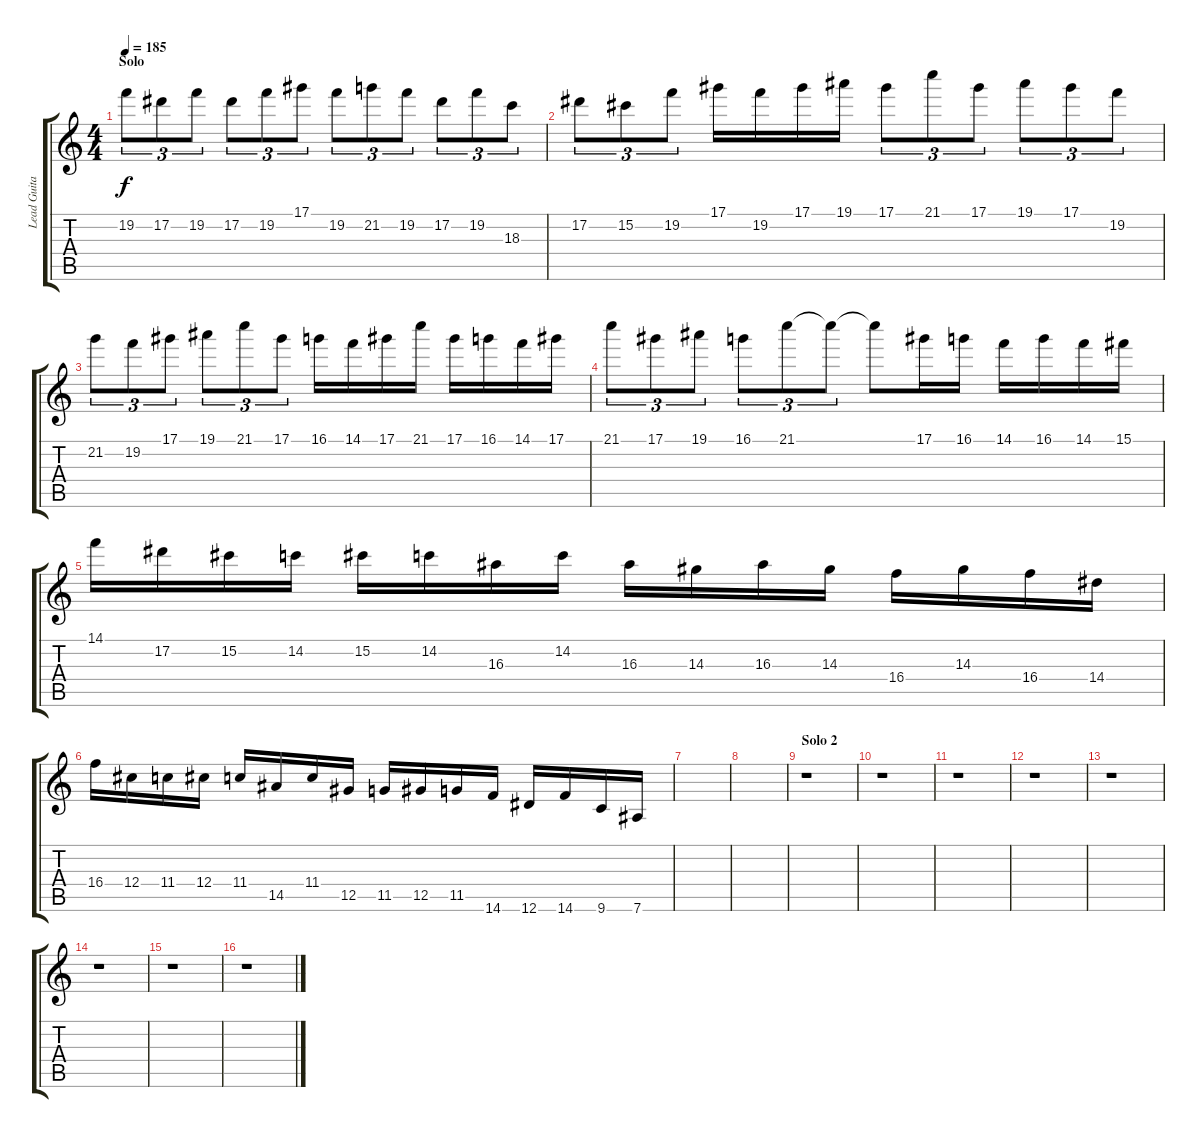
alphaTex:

\track ("Lead Guitar 2 - Henjo Richter" "Lead Guita") {instrument overdrivenguitar}
\staff {score tabs}
\tuning (Eb4 Bb3 Gb3 Db3 Ab2 Eb2) {hide}
\ts (4 4)
\section ("" "Solo")
\tempo 185
\clef g2
\ks c
19.2.8{tu (3 2) dy f} 17.2.8{tu (3 2)} 19.2.8{tu (3 2)} 17.2.8{tu (3 2)} 19.2.8{tu (3 2)} 17.1.8{tu (3 2)} 19.2.8{tu (3 2)} 21.2.8{tu (3 2)} 19.2.8{tu (3 2)} 17.2.8{tu (3 2)} 19.2.8{tu (3 2)} 18.3.8{tu (3 2)} |
17.2.8{tu (3 2)} 15.2.8{tu (3 2)} 19.2.8{tu (3 2)} 17.1.16 19.2.16 17.1.16 19.1.16 17.1.8{tu (3 2)} 21.1.8{tu (3 2)} 17.1.8{tu (3 2)} 19.1.8{tu (3 2)} 17.1.8{tu (3 2)} 19.2.8{tu (3 2)} |
21.2.8{tu (3 2)} 19.2.8{tu (3 2)} 17.1.8{tu (3 2)} 19.1.8{tu (3 2)} 21.1.8{tu (3 2)} 17.1.8{tu (3 2)} 16.1.16 14.1.16 17.1.16 21.1.16 17.1.16 16.1.16 14.1.16 17.1.16 |
21.1.8{tu (3 2)} 17.1.8{tu (3 2)} 19.1.8{tu (3 2)} 16.1.8{tu (3 2)} 21.1.8{tu (3 2)} 21.1{t}.8{tu (3 2)} 21.1{t}.8 17.1.16 16.1.16 14.1.16 16.1.16 14.1.16 15.1.16 |
14.1.16 17.2.16 15.2.16 14.2.16 15.2.16 14.2.16 16.3.16 14.2.16 16.3.16 14.3.16 16.3.16 14.3.16 16.4.16 14.3.16 16.4.16 14.4.16 |
16.4.16 12.4.16 11.4.16 12.4.16 11.4.16 14.5.16 11.4.16 12.5.16 11.5.16 12.5.16 11.5.16 14.6.16 12.6.16 14.6.16 9.6.16 7.6.16 |
|
|
\section ("" "Solo 2")
r.1 |
r.1 |
r.1 |
r.1 |
r.1 |
r.1 |
r.1 |
r.1
